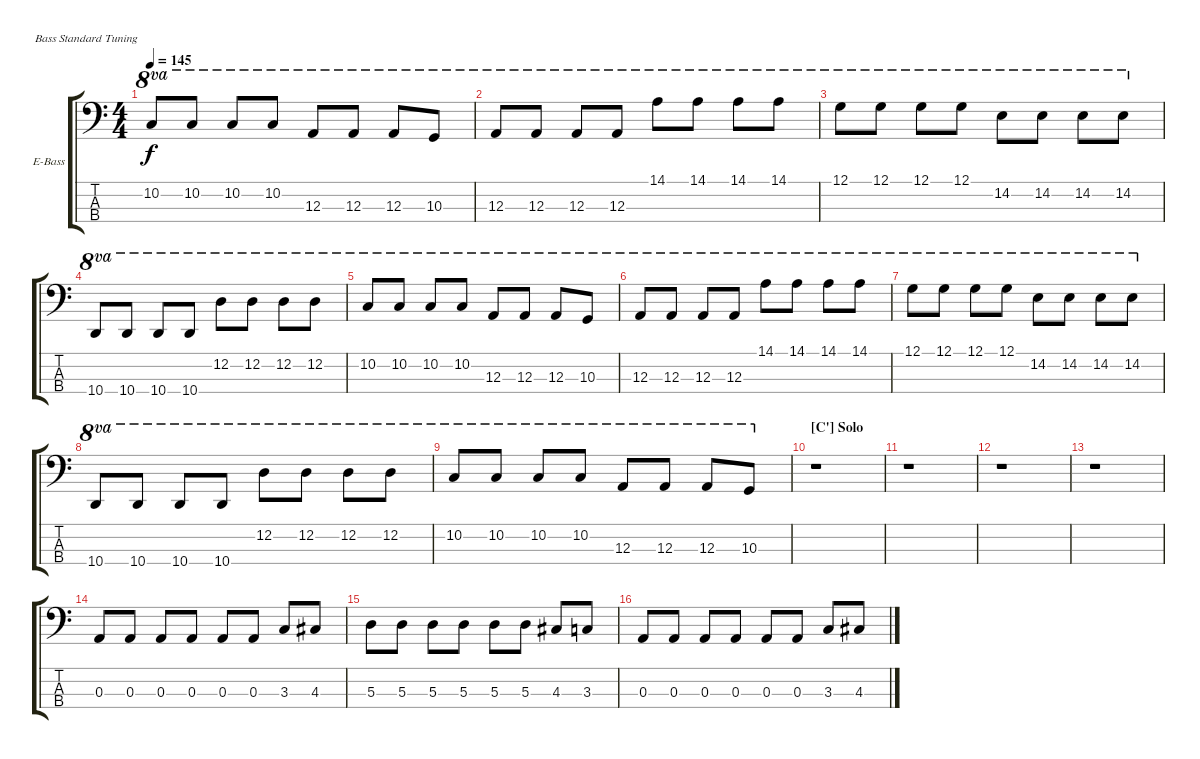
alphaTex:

\bracketExtendMode groupsimilarinstruments
\firstSystemTrackNameOrientation horizontal
\otherSystemsTrackNameOrientation horizontal
\track ("Nikolai Fraiture" "E-Bass") {instrument electricbasspick}
\staff {score tabs}
\tuning (G2 D2 A1 E1)
\ts (4 4)
\tempo 145
\clef f4
\ks c
10.2.8{ot 8va dy f} 10.2.8{ot 8va} 10.2.8{ot 8va} 10.2.8{ot 8va} 12.3.8{ot 8va} 12.3.8{ot 8va} 12.3.8{ot 8va} 10.3.8{ot 8va} |
12.3.8{ot 8va} 12.3.8{ot 8va} 12.3.8{ot 8va} 12.3.8{ot 8va} 14.1.8{ot 8va} 14.1.8{ot 8va} 14.1.8{ot 8va} 14.1.8{ot 8va} |
12.1.8{ot 8va} 12.1.8{ot 8va} 12.1.8{ot 8va} 12.1.8{ot 8va} 14.2.8{ot 8va} 14.2.8{ot 8va} 14.2.8{ot 8va} 14.2.8{ot 8va} |
10.4.8{ot 8va} 10.4.8{ot 8va} 10.4.8{ot 8va} 10.4.8{ot 8va} 12.2.8{ot 8va} 12.2.8{ot 8va} 12.2.8{ot 8va} 12.2.8{ot 8va} |
10.2.8{ot 8va} 10.2.8{ot 8va} 10.2.8{ot 8va} 10.2.8{ot 8va} 12.3.8{ot 8va} 12.3.8{ot 8va} 12.3.8{ot 8va} 10.3.8{ot 8va} |
12.3.8{ot 8va} 12.3.8{ot 8va} 12.3.8{ot 8va} 12.3.8{ot 8va} 14.1.8{ot 8va} 14.1.8{ot 8va} 14.1.8{ot 8va} 14.1.8{ot 8va} |
12.1.8{ot 8va} 12.1.8{ot 8va} 12.1.8{ot 8va} 12.1.8{ot 8va} 14.2.8{ot 8va} 14.2.8{ot 8va} 14.2.8{ot 8va} 14.2.8{ot 8va} |
10.4.8{ot 8va} 10.4.8{ot 8va} 10.4.8{ot 8va} 10.4.8{ot 8va} 12.2.8{ot 8va} 12.2.8{ot 8va} 12.2.8{ot 8va} 12.2.8{ot 8va} |
10.2.8{ot 8va} 10.2.8{ot 8va} 10.2.8{ot 8va} 10.2.8{ot 8va} 12.3.8{ot 8va} 12.3.8{ot 8va} 12.3.8{ot 8va} 10.3.8{ot 8va} |
\section ("C'" "Solo")
r.1 |
r.1 |
r.1 |
r.1 |
0.3.8 0.3.8 0.3.8 0.3.8 0.3.8 0.3.8 3.3.8 4.3.8 |
5.3.8 5.3.8 5.3.8 5.3.8 5.3.8 5.3.8 4.3.8 3.3.8 |
0.3.8 0.3.8 0.3.8 0.3.8 0.3.8 0.3.8 3.3.8 4.3.8
